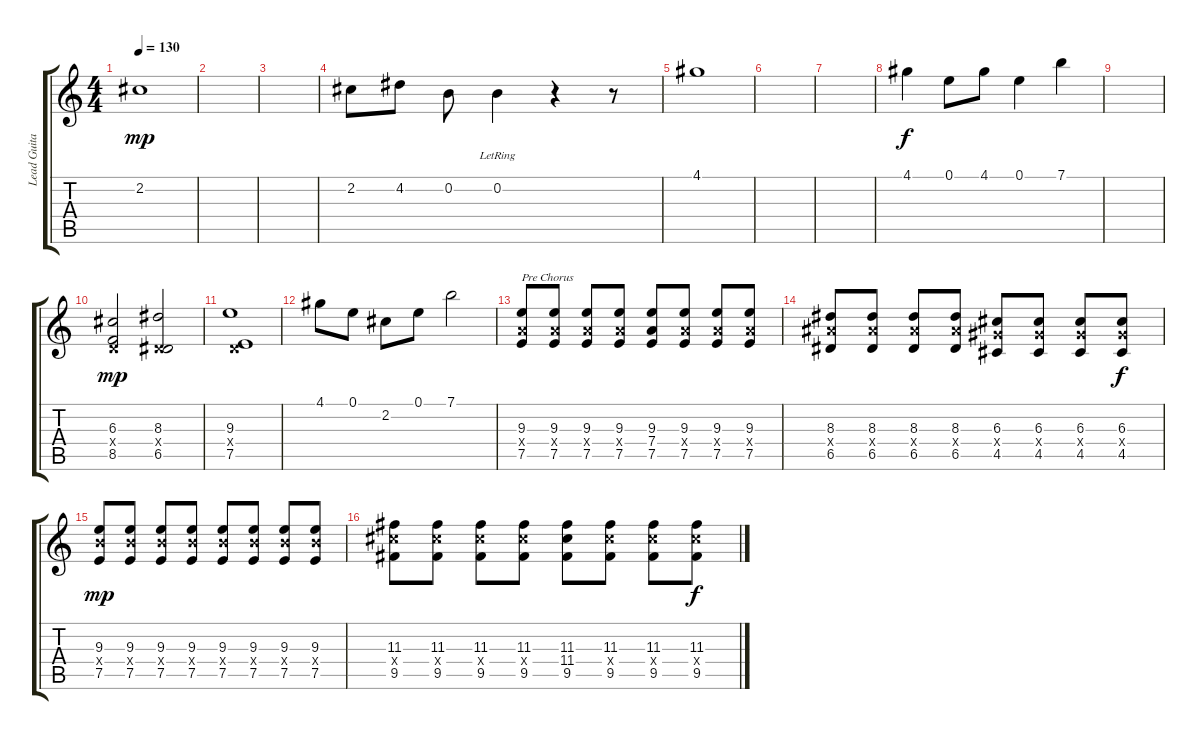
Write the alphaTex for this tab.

\track ("Lead Guitar" "Lead Guita") {instrument overdrivenguitar}
\staff {score tabs}
\tuning (E4 B3 G3 D3 A2 E2) {hide}
\ts (4 4)
\tempo 130
\clef g2
\ks c
2.2.1{dy mp} |
|
|
2.2.8 4.2.8 0.2.8 0.2{lr}.4 r.4 r.8 |
4.1.1 |
|
|
4.1.4{dy f} 0.1.8 4.1.8 0.1.4 7.1.4 |
|
(6.3 0.4{x} 8.5).2{dy mp} (8.3 0.4{x} 6.5).2 |
(9.3 0.4{x} 7.5).1 |
4.1.8 0.1.8 2.2.8 0.1.8 7.1.2 |
(9.3 7.4{x} 7.5).8{txt "Pre Chorus"} (9.3 7.4{x} 7.5).8 (9.3 7.4{x} 7.5).8 (9.3 7.4{x} 7.5).8 (9.3 7.4 7.5).8 (9.3 7.4{x} 7.5).8 (9.3 7.4{x} 7.5).8 (9.3 7.4{x} 7.5).8 |
(8.3 8.4{x} 6.5).8 (8.3 8.4{x} 6.5).8 (8.3 8.4{x} 6.5).8 (8.3 8.4{x} 6.5).8 (6.3 6.4{x} 4.5).8 (6.3 6.4{x} 4.5).8 (6.3 6.4{x} 4.5).8 (6.3 6.4{x} 4.5).8{dy f} |
(9.3 9.4{x} 7.5).8{dy mp} (9.3 9.4{x} 7.5).8 (9.3 9.4{x} 7.5).8 (9.3 9.4{x} 7.5).8 (9.3 9.4{x} 7.5).8 (9.3 9.4{x} 7.5).8 (9.3 9.4{x} 7.5).8 (9.3 9.4{x} 7.5).8 |
(11.3 11.4{x} 9.5).8 (11.3 11.4{x} 9.5).8 (11.3 11.4{x} 9.5).8 (11.3 11.4{x} 9.5).8 (11.3 11.4 9.5).8 (11.3 11.4{x} 9.5).8 (11.3 11.4{x} 9.5).8 (11.3 11.4{x} 9.5).8{dy f}
